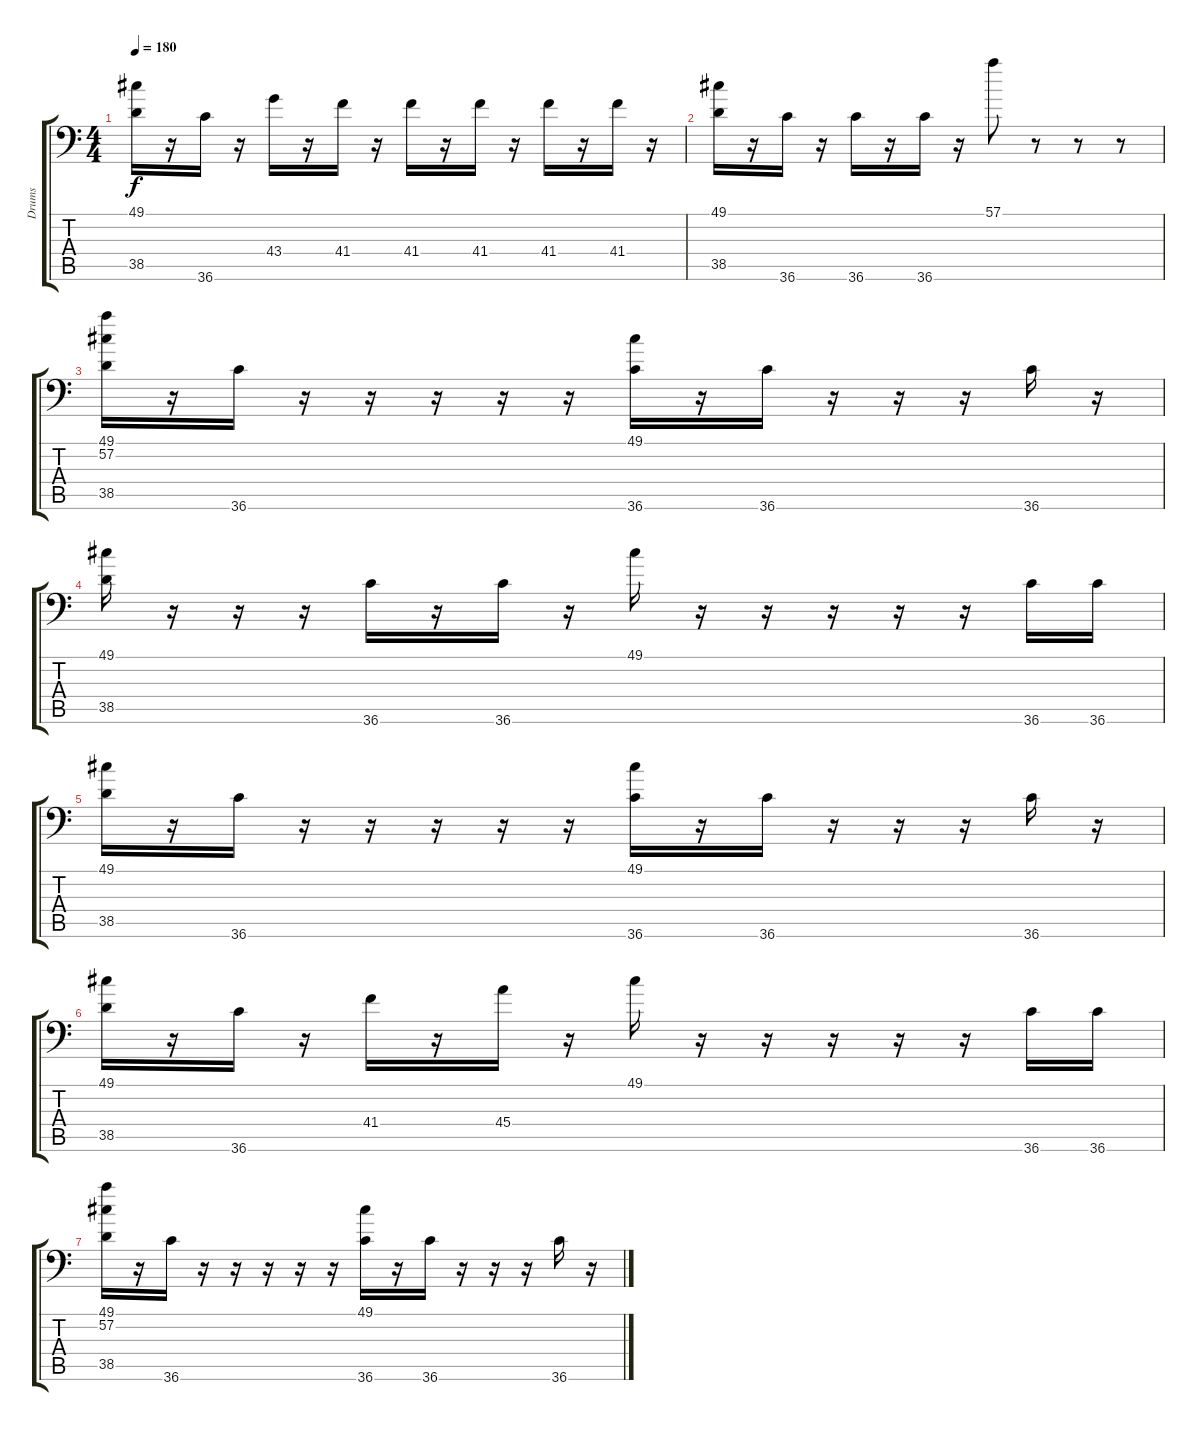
\track ("Drums" "Drums") {instrument acousticgrandpiano}
\staff {score tabs}
\tuning (C-1 C-1 C-1 C-1 C-1 C-1) {hide}
\ts (4 4)
\tempo 180
\clef f4
\ks c
(49.1 38.5).16{dy f} r.16 36.6.16 r.16 43.4.16 r.16 41.4.16 r.16 41.4.16 r.16 41.4.16 r.16 41.4.16 r.16 41.4.16 r.16 |
(49.1 38.5).16 r.16 36.6.16 r.16 36.6.16 r.16 36.6.16 r.16 57.1.8 r.8 r.8 r.8 |
(49.1 57.2 38.5).16 r.16 36.6.16 r.16 r.16 r.16 r.16 r.16 (49.1 36.6).16 r.16 36.6.16 r.16 r.16 r.16 36.6.16 r.16 |
(49.1 38.5).16 r.16 r.16 r.16 36.6.16 r.16 36.6.16 r.16 49.1.16 r.16 r.16 r.16 r.16 r.16 36.6.16 36.6.16 |
(49.1 38.5).16 r.16 36.6.16 r.16 r.16 r.16 r.16 r.16 (49.1 36.6).16 r.16 36.6.16 r.16 r.16 r.16 36.6.16 r.16 |
(49.1 38.5).16 r.16 36.6.16 r.16 41.4.16 r.16 45.4.16 r.16 49.1.16 r.16 r.16 r.16 r.16 r.16 36.6.16 36.6.16 |
(49.1 57.2 38.5).16 r.16 36.6.16 r.16 r.16 r.16 r.16 r.16 (49.1 36.6).16 r.16 36.6.16 r.16 r.16 r.16 36.6.16 r.16
